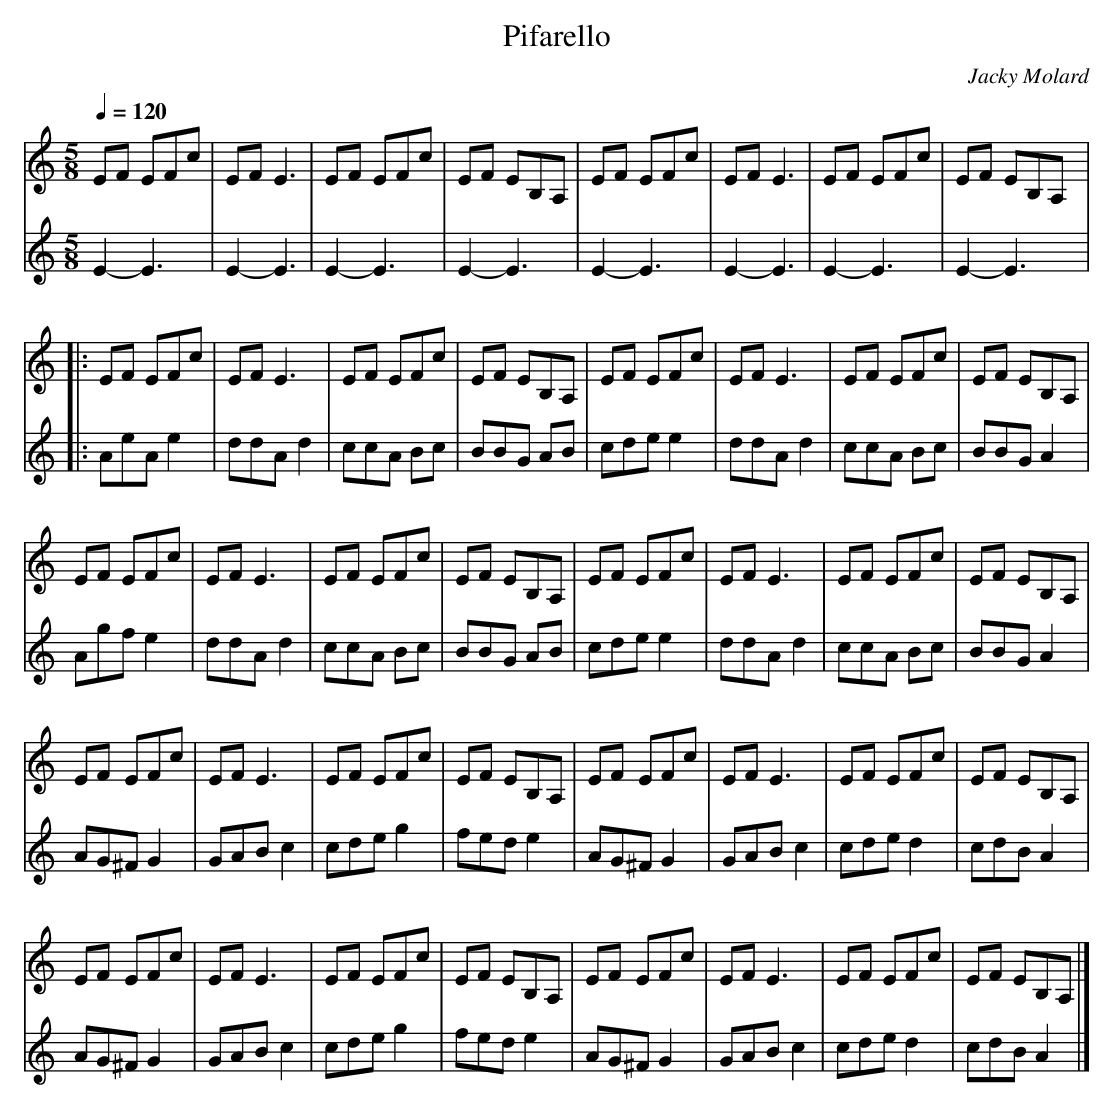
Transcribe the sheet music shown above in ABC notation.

X:1     %Music
T:Pifarello     %Tune name
C:Jacky Molard     %Tune composer
Q:1/4=120     %Tempo
V:1     %
     %!STAVE 0 '' @
     %!INSTR 'Piano 1' 1 2400 @
M:5/8     %Meter
L:1/16     %
K:Am
E2F2 E2F2c2 |E2F2 E6 |E2F2 E2F2c2 |E2F2 E2B,2A,2 |E2F2 E2F2c2 |E2F2 E6 |E2F2 E2F2c2 |E2F2 E2B,2A,2 |:
E2F2 E2F2c2 |E2F2 E6 |E2F2 E2F2c2 |E2F2 E2B,2A,2 |E2F2 E2F2c2 |E2F2 E6 |E2F2 E2F2c2 |E2F2 E2B,2A,2 |
E2F2 E2F2c2 |E2F2 E6 |E2F2 E2F2c2 |E2F2 E2B,2A,2 |E2F2 E2F2c2 |E2F2 E6 |E2F2 E2F2c2 |E2F2 E2B,2A,2 |
E2F2 E2F2c2 |E2F2 E6 |E2F2 E2F2c2 |E2F2 E2B,2A,2 |E2F2 E2F2c2 |E2F2 E6 |E2F2 E2F2c2 |E2F2 E2B,2A,2 |
E2F2 E2F2c2 |E2F2 E6 |E2F2 E2F2c2 |E2F2 E2B,2A,2 |E2F2 E2F2c2 |E2F2 E6 |E2F2 E2F2c2 |E2F2 E2B,2A,2 |]
V:2     %
     %!STAVE 0 '' @
     %!INSTR 'Piano-2' 0 4200 @
M:5/8     %Meter
L:1/16     %
K:Am
E4- E6 |E4- E6 |E4- E6 |E4- E6 |E4- E6 |E4- E6 |E4- E6 |E4- E6 |:
A2e2A2 e4 |d2d2A2 d4 |c2c2A2 B2c2 |B2B2G2 A2B2 |c2d2e2 e4 |d2d2A2 d4 |c2c2A2 B2c2 |B2B2G2 A4 |
A2g2f2 e4 |d2d2A2 d4 |c2c2A2 B2c2 |B2B2G2 A2B2 |c2d2e2 e4 |d2d2A2 d4 |c2c2A2 B2c2 |B2B2G2 A4 |
A2G2^F2 G4 |G2A2B2 c4 |c2d2e2 g4 |f2e2d2 e4 |A2G2^F2 G4 |G2A2B2 c4 |c2d2e2 d4 |c2d2B2 A4 |
A2G2^F2 G4 |G2A2B2 c4 |c2d2e2 g4 |f2e2d2 e4 |A2G2^F2 G4 |G2A2B2 c4 |c2d2e2 d4 |c2d2B2 A4 |]
     %End of file
